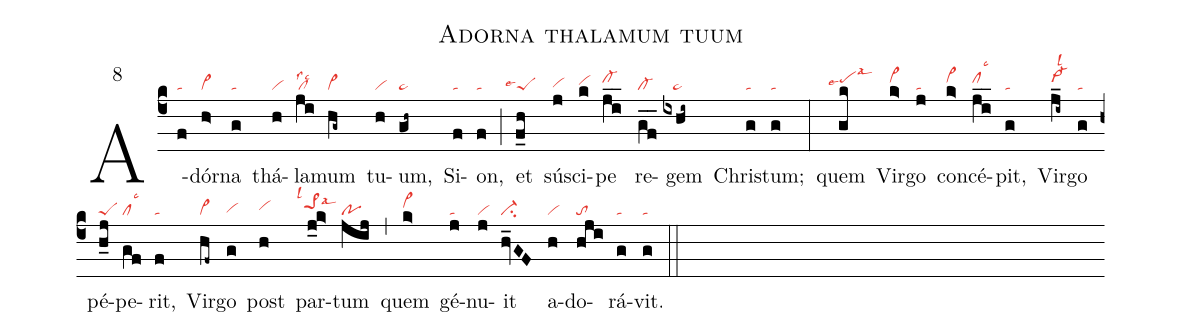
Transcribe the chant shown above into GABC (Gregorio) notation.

name: Adorna thalamum tuum;
mode: 8;
nabc-lines: 1;
%%
(c4)
A(f|ta)dór(h>|vi>)na(g|ta) thá(h|vi)la(ji|cllss2lsc2)mum(hg~|vi>) tu(h|vi)um,(gh~|ta>) Si(f|ta)on,(f|ta) (;)
et(f_h|```peSlse4) sú(j|vihg)sci(k|vihh)pe(ji__|cl-hi) re(gf__|cl-)gem(ixhi~|///ta>) Chri(g|ta)stum;(g|ta) (:)
quem(gk|```pehilsal3lse7) Vir(k>|vi>hi)go(j|ta) con(k>|vi>hi)cé(ji__|clhilsc3)pit,(g|ta) Vir(j_i~|vi->hilsl2)go(g|ta) pé(h_j|peS)pe(gf|cllsc3)rit,(f|ta) Vir(hf~|vi>)go(g|vihg) post(h|vihh) par(j_0k>|```pe>1hilsl1lsal6)tum(jij|po) (,)
quem(k>|vi>hi) gé(j|ta)nu(j|vi)it(hv_GF|ci-) a(h|vi)do(hji|to)rá(g|ta)vit.(g|ta) (::)
